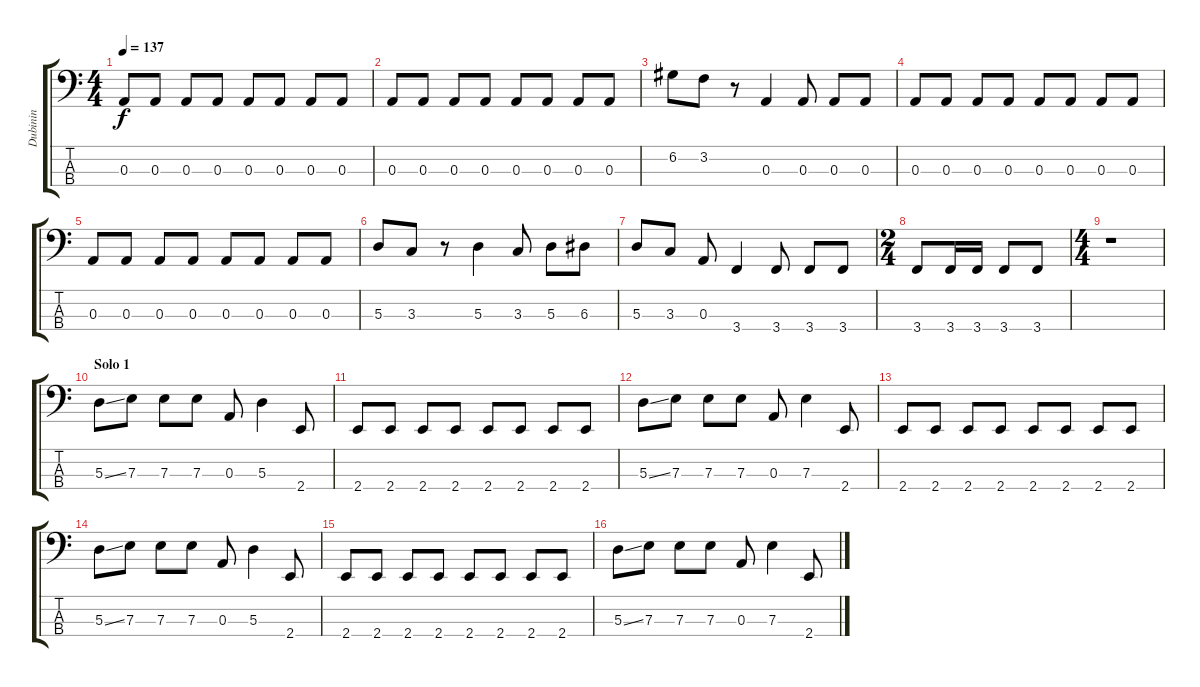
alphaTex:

\track ("Dubinin" "Dubinin") {instrument electricbassfinger}
\staff {score tabs}
\tuning (G2 D2 A1 D1) {hide}
\ts (4 4)
\tempo 137
\clef f4
\ks c
0.3.8{dy f} 0.3.8 0.3.8 0.3.8 0.3.8 0.3.8 0.3.8 0.3.8 |
0.3.8 0.3.8 0.3.8 0.3.8 0.3.8 0.3.8 0.3.8 0.3.8 |
6.2.8 3.2.8 r.8 0.3.4 0.3.8 0.3.8 0.3.8 |
0.3.8 0.3.8 0.3.8 0.3.8 0.3.8 0.3.8 0.3.8 0.3.8 |
0.3.8 0.3.8 0.3.8 0.3.8 0.3.8 0.3.8 0.3.8 0.3.8 |
5.3.8 3.3.8 r.8 5.3.4 3.3.8 5.3.8 6.3.8 |
5.3.8 3.3.8 0.3.8 3.4.4 3.4.8 3.4.8 3.4.8 |
\ts (2 4)
3.4.8 3.4.16 3.4.16 3.4.8 3.4.8 |
\ts (4 4)
r.1 |
\section ("" "Solo 1")
5.3{ss}.8 7.3.8 7.3.8 7.3.8 0.3.8 5.3.4 2.4.8 |
2.4.8 2.4.8 2.4.8 2.4.8 2.4.8 2.4.8 2.4.8 2.4.8 |
5.3{ss}.8 7.3.8 7.3.8 7.3.8 0.3.8 7.3.4 2.4.8 |
2.4.8 2.4.8 2.4.8 2.4.8 2.4.8 2.4.8 2.4.8 2.4.8 |
5.3{ss}.8 7.3.8 7.3.8 7.3.8 0.3.8 5.3.4 2.4.8 |
2.4.8 2.4.8 2.4.8 2.4.8 2.4.8 2.4.8 2.4.8 2.4.8 |
5.3{ss}.8 7.3.8 7.3.8 7.3.8 0.3.8 7.3.4 2.4.8
